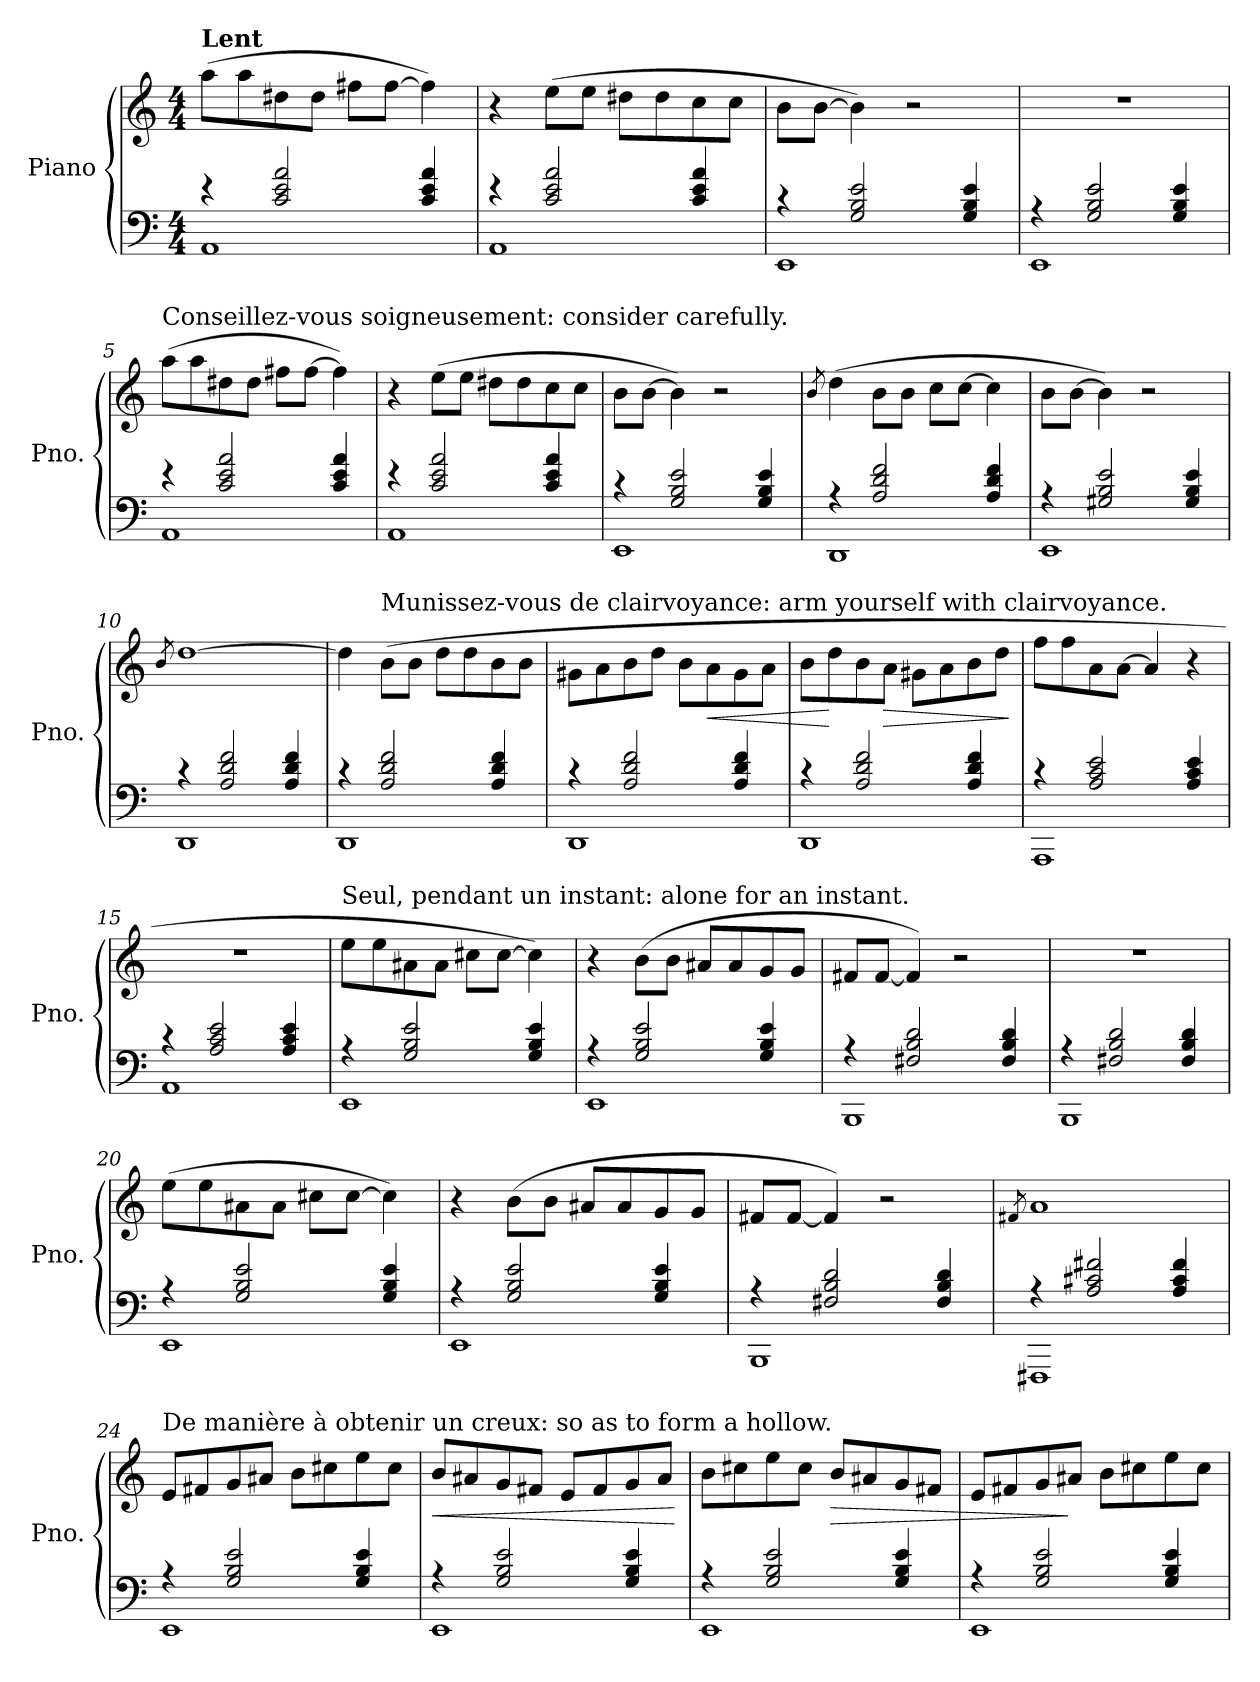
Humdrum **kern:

**kern	**kern	**dynam
*part1	*part1	*part1
*staff2	*staff1	*staff1/2
*I"Piano	*	*
*I'Pno.	*	*
*clefF4	*clefG2	*
*k[]	*k[]	*
*M4/4	*M4/4	*
*MM60	*MM60	*
=1	=1	=1
*^	*	*
!	!	!LO:TX:a:B:t=Lent	!
4r	1AA	(8aa\L	.
.	.	8aa\	.
2c/ 2e/ 2a/	.	8dd#X\	.
.	.	8dd#\J	.
.	.	8ff#X\L	.
.	.	[8ff#\J	.
4c/ 4e/ 4a/	.	4ff#\])	.
=2	=2	=2	=2
4r	1AA	4r	.
2c/ 2e/ 2a/	.	(8ee\L	.
.	.	8ee\J	.
.	.	8dd#X\L	.
.	.	8dd#\	.
4c/ 4e/ 4a/	.	8cc\	.
.	.	8cc\J	.
=3	=3	=3	=3
4r	1EE	8b\L	.
.	.	[8b\J	.
2G/ 2B/ 2e/	.	4b\])	.
.	.	2r	.
4G/ 4B/ 4e/	.	.	.
=4	=4	=4	=4
4r	1EE	1r	.
2G/ 2B/ 2e/	.	.	.
4G/ 4B/ 4e/	.	.	.
!!LO:LB:g=z
=5	=5	=5	=5
!	!	!LO:TX:a:t=Conseillez-vous soigneusement&colon; consider carefully.	!
4r	1AA	(8aa\L	.
.	.	8aa\	.
2c/ 2e/ 2a/	.	8dd#X\	.
.	.	8dd#\J	.
.	.	8ff#X\L	.
.	.	[8ff#\J	.
4c/ 4e/ 4a/	.	4ff#\])	.
=6	=6	=6	=6
4r	1AA	4r	.
2c/ 2e/ 2a/	.	(8ee\L	.
.	.	8ee\J	.
.	.	8dd#X\L	.
.	.	8dd#\	.
4c/ 4e/ 4a/	.	8cc\	.
.	.	8cc\J	.
=7	=7	=7	=7
4r	1EE	8b\L	.
.	.	[8b\J	.
2G/ 2B/ 2e/	.	4b\])	.
.	.	2r	.
4G/ 4B/ 4e/	.	.	.
=8	=8	=8	=8
.	.	8qb/	.
4r	1DD	(4dd\	.
2A/ 2d/ 2f/	.	8b\L	.
.	.	8b\J	.
.	.	8cc\L	.
.	.	[8cc\J	.
4A/ 4d/ 4f/	.	4cc\]	.
=9	=9	=9	=9
4r	1EE	8b\L	.
.	.	[8b\J	.
2G#X/ 2B/ 2e/	.	4b\])	.
.	.	2r	.
4G#/ 4B/ 4e/	.	.	.
!!LO:LB:g=z
=10	=10	=10	=10
.	.	8qb/	.
4r	1DD	[1dd	.
2A/ 2d/ 2f/	.	.	.
4A/ 4d/ 4f/	.	.	.
=11	=11	=11	=11
4r	1DD	4dd\]	.
!	!	!LO:TX:a:t=Munissez-vous de clairvoyance&colon; arm yourself with clairvoyance.	!
2A/ 2d/ 2f/	.	(8b\L	.
.	.	8b\J	.
.	.	8dd\L	.
.	.	8dd\	.
4A/ 4d/ 4f/	.	8b\	.
.	.	8b\J	.
=12	=12	=12	=12
4r	1DD	8g#X\L	.
.	.	8a\	.
2A/ 2d/ 2f/	.	8b\	.
.	.	8dd\J	.
.	.	8b\L	.
!	!	!	!LO:HP:b
.	.	8a\	<
4A/ 4d/ 4f/	.	8g#\	.
.	.	8a\J	.
=13	=13	=13	=13
4r	1DD	8b\L	.
.	.	8dd\	[
2A/ 2d/ 2f/	.	8b\	.
!	!	!	!LO:HP:b
.	.	8a\J	>
.	.	8g#X\L	.
.	.	8a\	.
4A/ 4d/ 4f/	.	8b\	.
.	.	8dd\J	.
*v	*v	*	*
.	.	]
=14	=14	=14
*^	*	*
4r	1AAA	8ff\L	.
.	.	8ff\	.
2A/ 2c/ 2e/	.	8a\	.
.	.	[8a\J	.
.	.	4a/]	.
4A/ 4c/ 4e/	.	4r	.
=15	=15	=15	=15
4r	1AA	1r	.
2A/ 2c/ 2e/	.	.	.
4A/ 4c/ 4e/	.	.	.
!!LO:LB:g=z
=16	=16	=16	=16
!	!	!LO:TX:a:t=Seul, pendant un instant&colon; alone for an instant.	!
4r	1EE	8ee\L	.
.	.	8ee\	.
2G/ 2B/ 2e/	.	8a#X\	.
.	.	8a#\J	.
.	.	8cc#X\L	.
.	.	[8cc#\J	.
4G/ 4B/ 4e/	.	4cc#\])	.
=17	=17	=17	=17
4r	1EE	4r	.
2G/ 2B/ 2e/	.	(8b\L	.
.	.	8b\J	.
.	.	8a#X/L	.
.	.	8a#/	.
4G/ 4B/ 4e/	.	8g/	.
.	.	8g/J	.
=18	=18	=18	=18
4r	1BBB	8f#X/L	.
.	.	[8f#/J	.
2F#X/ 2B/ 2d/	.	4f#/])	.
.	.	2r	.
4F#/ 4B/ 4d/	.	.	.
=19	=19	=19	=19
4r	1BBB	1r	.
2F#X/ 2B/ 2d/	.	.	.
4F#/ 4B/ 4d/	.	.	.
!!LO:LB:g=z
=20	=20	=20	=20
4r	1EE	(8ee\L	.
.	.	8ee\	.
2G/ 2B/ 2e/	.	8a#X\	.
.	.	8a#\J	.
.	.	8cc#X\L	.
.	.	[8cc#\J	.
4G/ 4B/ 4e/	.	4cc#\])	.
=21	=21	=21	=21
4r	1EE	4r	.
2G/ 2B/ 2e/	.	(8b\L	.
.	.	8b\J	.
.	.	8a#X/L	.
.	.	8a#/	.
4G/ 4B/ 4e/	.	8g/	.
.	.	8g/J	.
=22	=22	=22	=22
4r	1BBB	8f#X/L	.
.	.	[8f#/J	.
2F#X/ 2B/ 2d/	.	4f#/])	.
.	.	2r	.
4F#/ 4B/ 4d/	.	.	.
=23	=23	=23	=23
.	.	8qf#X/	.
4r	1FFF#X	1a	.
2A/ 2c#X/ 2f#X/	.	.	.
4A/ 4c#/ 4f#/	.	.	.
!!LO:PB:g=z
=24	=24	=24	=24
!	!	!LO:TX:a:t=De manière à obtenir un creux&colon; so as to form a hollow.	!
4r	1EE	8e/L	.
.	.	8f#X/	.
2G/ 2B/ 2e/	.	8g/	.
.	.	8a#X/J	.
.	.	8b\L	.
.	.	8cc#X\	.
4G/ 4B/ 4e/	.	8ee\	.
.	.	8cc#\J	.
=25	=25	=25	=25
!	!	!	!LO:HP:b
4r	1EE	8b/L	<
.	.	8a#X/	.
2G/ 2B/ 2e/	.	8g/	.
.	.	8f#X/J	.
.	.	8e/L	.
.	.	8f#/	.
4G/ 4B/ 4e/	.	8g/	.
.	.	8a#/J	.
*v	*v	*	*
.	.	[
=26	=26	=26
*^	*	*
4r	1EE	8b\L	.
.	.	8cc#X\	.
2G/ 2B/ 2e/	.	8ee\	.
.	.	8cc#\J	.
!	!	!	!LO:HP:b
.	.	8b/L	>
.	.	8a#X/	.
4G/ 4B/ 4e/	.	8g/	.
.	.	8f#X/J	.
=27	=27	=27	=27
4r	1EE	8e/L	.
.	.	8f#X/	.
2G/ 2B/ 2e/	.	8g/	.
.	.	8a#X/J	]
.	.	8b\L	.
.	.	8cc#X\	.
4G/ 4B/ 4e/	.	8ee\	.
.	.	8cc#\J	.
*v	*v	*	*
=	=	=
*-	*-	*-
